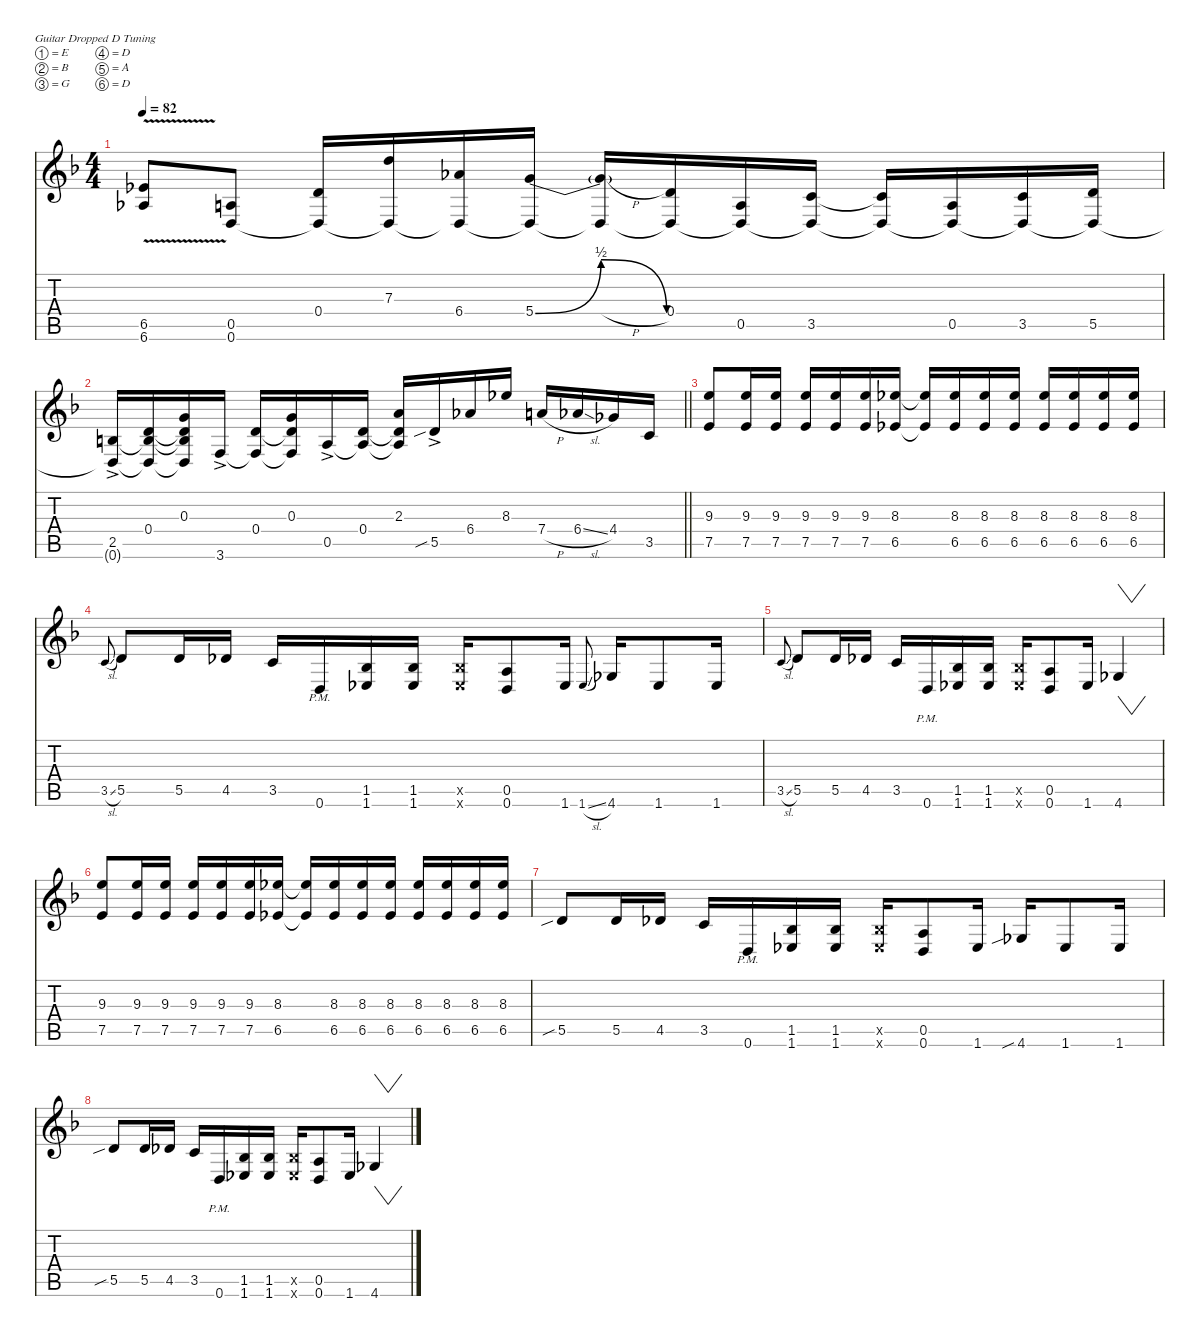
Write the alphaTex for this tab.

\defaultSystemsLayout 4
\hideDynamics
\bracketExtendMode nobrackets
\singleTrackTrackNamePolicy hidden
\multiTrackTrackNamePolicy hidden
\firstSystemTrackNameMode fullname
\firstSystemTrackNameOrientation horizontal
\otherSystemsTrackNameOrientation horizontal
\track ("Guitar 1" "Guitar 1") {instrument distortionguitar}
\staff {score tabs}
\tuning (E4 B3 G3 D3 A2 D2)
\ts (4 4)
\tempo 82
\clef g2
\ks f
(6.5{v acc b} 6.6{v acc b}).8{dy f beam Up} (0.5{acc forcenatural} 0.6{acc forcenatural}).8{beam Up} (0.4{acc forcenatural} 0.6{t acc forcenatural}).16{beam Up} (7.3{acc forcenatural} 0.6{t acc forcenatural}).16{beam Up} (6.4{acc b} 0.6{t acc forcenatural}).16{beam Up} (5.4{be (bendrelease 0 0 30 2 30 2 60 0) acc forcenatural} 0.6{t acc forcenatural}).16{beam Up} (5.4{h t acc forcenatural} 0.6{t acc forcenatural}).16{beam Up} (0.4{acc forcenatural} 0.6{t acc forcenatural}).16{beam Up} (0.5{acc forcenatural} 0.6{t acc forcenatural}).16{beam Up} (3.5{acc forcenatural} 0.6{t acc forcenatural}).16{beam Up} (3.5{t acc forcenatural} 0.6{t acc forcenatural}).16{beam Up} (0.5{acc forcenatural} 0.6{t acc forcenatural}).16{beam Up} (3.5{acc forcenatural} 0.6{t acc forcenatural}).16{beam Up} (5.5{acc forcenatural} 0.6{t acc forcenatural}).16{beam Up} |
\barLineRight lightlight
(2.5{ac acc forcenatural} 0.6{t acc forcenatural}).16{beam Up} (0.4{acc forcenatural} 2.5{t acc forcenatural} 0.6{t acc forcenatural}).16{beam Up} (0.3{acc forcenatural} 0.4{t acc forcenatural} 2.5{t acc forcenatural} 0.6{t acc forcenatural}).16{beam Up} 3.6{ac acc forcenatural}.16{beam Up} (0.4{acc forcenatural} 3.6{t acc forcenatural}).16{beam Up} (0.3{acc forcenatural} 0.4{t acc forcenatural} 3.6{t acc forcenatural}).16{beam Up} 0.5{ac acc forcenatural}.16{beam Up} (0.4{acc forcenatural} 0.5{t acc forcenatural}).16{beam Up} (2.3{acc forcenatural} 0.4{t acc forcenatural} 0.5{t acc forcenatural}).16{beam Up} 5.5{sib ac acc forcenatural}.16{beam Up} 6.4{acc b}.16{beam Up} 8.3{acc b}.16{beam Up} 7.4{h acc forcenatural}.16{beam Up} 6.4{sl acc b}.16{beam Up} 4.4{acc b}.16{beam Up} 3.5{acc forcenatural}.16{beam Up} |
(9.3{acc forcenatural} 7.5{acc forcenatural}).8{beam Up} (9.3{acc forcenatural} 7.5{acc forcenatural}).16{beam Up} (9.3{acc forcenatural} 7.5{acc forcenatural}).16{beam Up} (9.3{acc forcenatural} 7.5{acc forcenatural}).16{beam Up} (9.3{acc forcenatural} 7.5{acc forcenatural}).16{beam Up} (9.3{acc forcenatural} 7.5{acc forcenatural}).16{beam Up} (8.3{acc b} 6.5{acc b}).16{beam Up} (8.3{t acc b} 6.5{t acc b}).16{beam Up} (8.3{acc b} 6.5{acc b}).16{beam Up} (8.3{acc b} 6.5{acc b}).16{beam Up} (8.3{acc b} 6.5{acc b}).16{beam Up} (8.3{acc b} 6.5{acc b}).16{beam Up} (8.3{acc b} 6.5{acc b}).16{beam Up} (8.3{acc b} 6.5{acc b}).16{beam Up} (8.3{acc b} 6.5{acc b}).16{beam Up} |
3.5{sl acc forcenatural}.8{gr onbeat dy mf beam Up} 5.5{acc forcenatural}.8{dy f beam Up} 5.5{acc forcenatural}.16{beam Up} 4.5{acc b}.16{beam Up} 3.5{acc forcenatural}.16{beam Up} 0.6{pm acc forcenatural}.16{beam Up} (1.5{acc b} 1.6{acc b}).16{beam Up} (1.5{acc b} 1.6{acc b}).16{beam Up} (1.5{x acc b} 1.6{x acc b}).16{beam Up} (0.5{acc forcenatural} 0.6{acc forcenatural}).8{beam Up} 1.6{acc b}.16{beam Up} 1.6{sl acc b}.8{gr onbeat dy mf beam Up} 4.6{acc b}.16{dy f beam Up} 1.6{acc b}.8{beam Up} 1.6{acc b}.16{beam Up} |
3.5{sl acc forcenatural}.8{gr onbeat dy mf beam Up} 5.5{acc forcenatural}.8{dy f beam Up} 5.5{acc forcenatural}.16{beam Up} 4.5{acc b}.16{beam Up} 3.5{acc forcenatural}.16{beam Up} 0.6{pm acc forcenatural}.16{beam Up} (1.5{acc b} 1.6{acc b}).16{beam Up} (1.5{acc b} 1.6{acc b}).16{beam Up} (1.5{x acc b} 1.6{x acc b}).16{beam Up} (0.5{acc forcenatural} 0.6{acc forcenatural}).8{beam Up} 1.6{acc b}.16{beam Up} 4.6{acc b}.4{vw beam Up} |
(9.3{acc forcenatural} 7.5{acc forcenatural}).8{beam Up} (9.3{acc forcenatural} 7.5{acc forcenatural}).16{beam Up} (9.3{acc forcenatural} 7.5{acc forcenatural}).16{beam Up} (9.3{acc forcenatural} 7.5{acc forcenatural}).16{beam Up} (9.3{acc forcenatural} 7.5{acc forcenatural}).16{beam Up} (9.3{acc forcenatural} 7.5{acc forcenatural}).16{beam Up} (8.3{acc b} 6.5{acc b}).16{beam Up} (8.3{t acc b} 6.5{t acc b}).16{beam Up} (8.3{acc b} 6.5{acc b}).16{beam Up} (8.3{acc b} 6.5{acc b}).16{beam Up} (8.3{acc b} 6.5{acc b}).16{beam Up} (8.3{acc b} 6.5{acc b}).16{beam Up} (8.3{acc b} 6.5{acc b}).16{beam Up} (8.3{acc b} 6.5{acc b}).16{beam Up} (8.3{acc b} 6.5{acc b}).16{beam Up} |
5.5{sib acc forcenatural}.8{beam Up} 5.5{acc forcenatural}.16{beam Up} 4.5{acc b}.16{beam Up} 3.5{acc forcenatural}.16{beam Up} 0.6{pm acc forcenatural}.16{beam Up} (1.5{acc b} 1.6{acc b}).16{beam Up} (1.5{acc b} 1.6{acc b}).16{beam Up} (1.5{x acc b} 1.6{x acc b}).16{beam Up} (0.5{acc forcenatural} 0.6{acc forcenatural}).8{beam Up} 1.6{acc b}.16{beam Up} 4.6{sib acc b}.16{beam Up} 1.6{acc b}.8{beam Up} 1.6{acc b}.16{beam Up} |
5.5{sib acc forcenatural}.8{beam Up} 5.5{acc forcenatural}.16{beam Up} 4.5{acc b}.16{beam Up} 3.5{acc forcenatural}.16{beam Up} 0.6{pm acc forcenatural}.16{beam Up} (1.5{acc b} 1.6{acc b}).16{beam Up} (1.5{acc b} 1.6{acc b}).16{beam Up} (1.5{x acc b} 1.6{x acc b}).16{beam Up} (0.5{acc forcenatural} 0.6{acc forcenatural}).8{beam Up} 1.6{acc b}.16{beam Up} 4.6{acc b}.4{vw beam Up}
